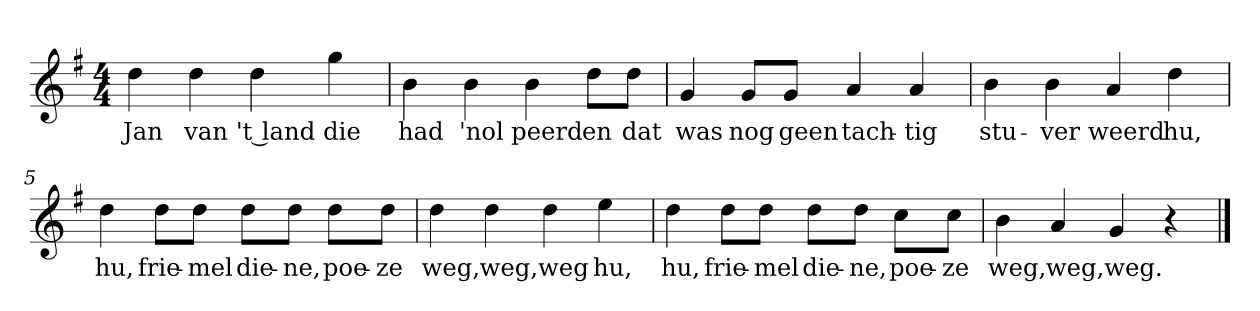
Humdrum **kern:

**kern	**text
*part1	*part1
*staff1	*staff1
*clefG2	*
*k[f#]	*
*G:	*
*M4/4	*
*MM120	*
=1	=1
4dd	Jan
4dd	van
4dd	't land
4gg	die
=2	=2
4b	had
4b	'nol
4b	peerd
8dd\L	en
8dd\J	dat
=3	=3
4g	was
8g/L	nog
8g/J	geen
4a	tach-
4a	-tig
=4	=4
4b	stu-
4b	-ver
4a	weerd
4dd	hu,
=5	=5
4dd	hu,
8dd\L	frie-
8dd\J	-mel
8dd\L	die-
8dd\J	-ne,
8dd\L	poe-
8dd\J	-ze
=6	=6
4dd	weg,
4dd	weg,
4dd	weg
4ee	hu,
=7	=7
4dd	hu,
8dd\L	frie-
8dd\J	-mel
8dd\L	die-
8dd\J	-ne,
8cc\L	poe-
8cc\J	-ze
=8	=8
4b	weg,
4a	weg,
4g	weg.
4r	.
==	==
*-	*-
